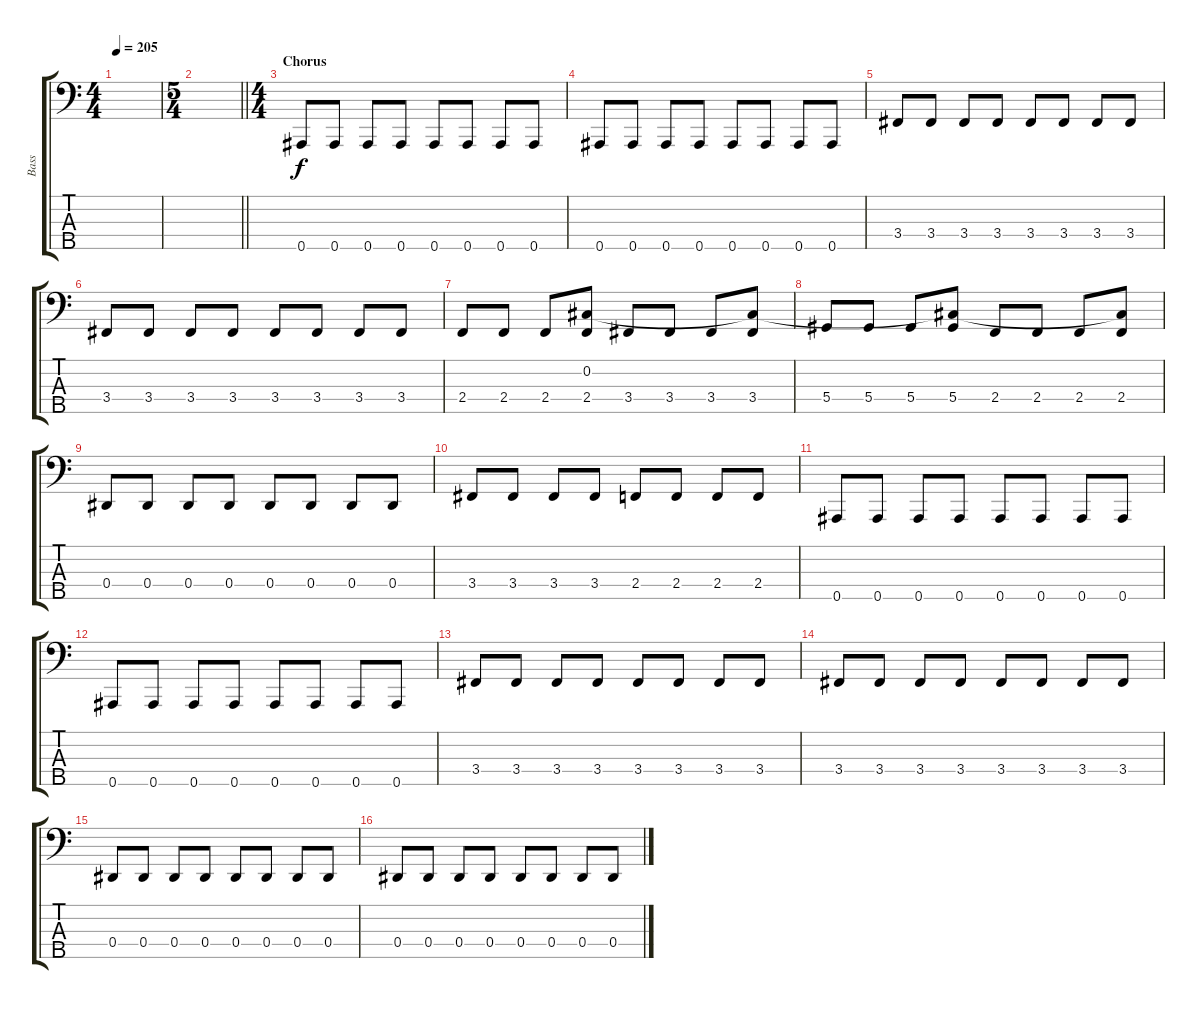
\track ("Bass" "Bass") {instrument electricbassfinger}
\staff {score tabs}
\tuning (Gb2 Db2 Ab1 Eb1 Bb0) {hide}
\ts (4 4)
\tempo 205
\clef f4
\ks c
|
\ts (5 4)
\barLineRight lightlight
|
\ts (4 4)
\section ("" "Chorus")
0.5.8 0.5.8 0.5.8 0.5.8 0.5.8 0.5.8 0.5.8 0.5.8 |
0.5.8 0.5.8 0.5.8 0.5.8 0.5.8 0.5.8 0.5.8 0.5.8 |
3.4.8 3.4.8 3.4.8 3.4.8 3.4.8 3.4.8 3.4.8 3.4.8 |
3.4.8 3.4.8 3.4.8 3.4.8 3.4.8 3.4.8 3.4.8 3.4.8 |
2.4.8 2.4.8 2.4.8 (0.2 2.4).8 3.4.8 3.4.8 3.4.8 (0.2{t} 3.4).8 |
5.4.8 5.4.8 5.4.8 (0.2{t} 5.4).8 2.4.8 2.4.8 2.4.8 (0.2{t} 2.4).8 |
0.4.8 0.4.8 0.4.8 0.4.8 0.4.8 0.4.8 0.4.8 0.4.8 |
3.4.8 3.4.8 3.4.8 3.4.8 2.4.8 2.4.8 2.4.8 2.4.8 |
0.5.8 0.5.8 0.5.8 0.5.8 0.5.8 0.5.8 0.5.8 0.5.8 |
0.5.8 0.5.8 0.5.8 0.5.8 0.5.8 0.5.8 0.5.8 0.5.8 |
3.4.8 3.4.8 3.4.8 3.4.8 3.4.8 3.4.8 3.4.8 3.4.8 |
3.4.8 3.4.8 3.4.8 3.4.8 3.4.8 3.4.8 3.4.8 3.4.8 |
0.4.8 0.4.8 0.4.8 0.4.8 0.4.8 0.4.8 0.4.8 0.4.8 |
0.4.8 0.4.8 0.4.8 0.4.8 0.4.8 0.4.8 0.4.8 0.4.8
